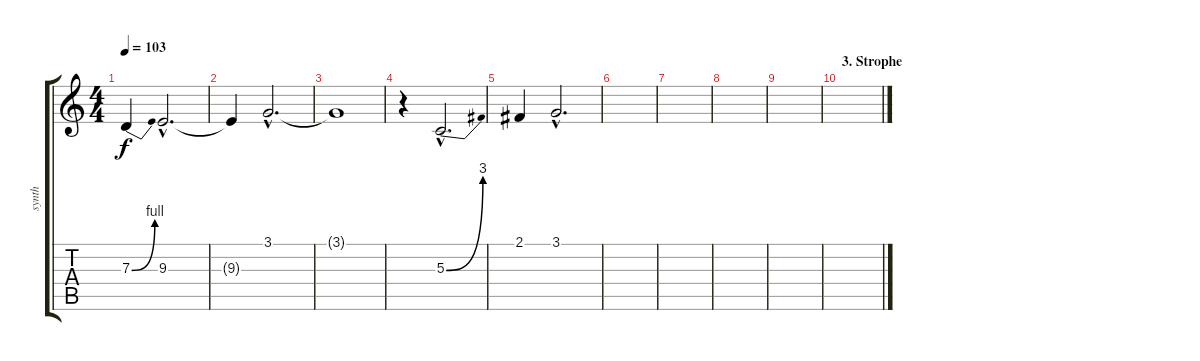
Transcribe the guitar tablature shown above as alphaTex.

\track ("synth" "synth") {instrument pad1newage}
\staff {score tabs}
\tuning (E4 B3 G3 D3 A2 E2) {hide}
\ts (4 4)
\tempo 103
\clef g2
\ks c
7.3{be (bend 0 0 60 4)}.4{dy f} 9.3{hac}.2{d} |
9.3{t}.4 3.1{hac}.2{d} |
3.1{t}.1 |
r.4 5.3{be (bend 0 0 60 12) hac}.2{d} |
2.1.4 3.1{hac}.2{d} |
|
|
|
|
\section ("" "3. Strophe")
